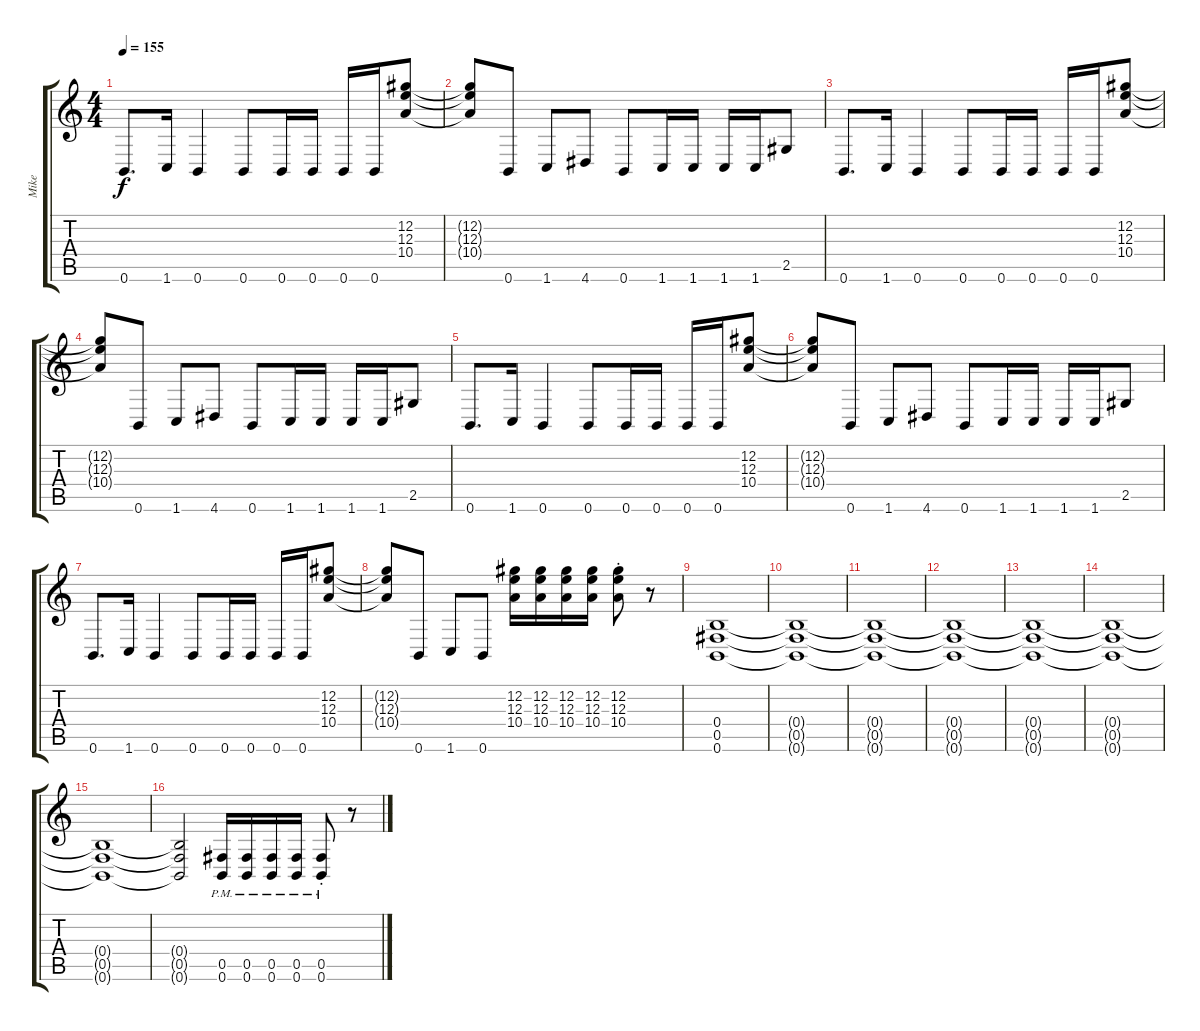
\track ("Mike" "Mike") {instrument distortionguitar}
\staff {score tabs}
\tuning (Db4 Ab3 E3 B2 Gb2 B1) {hide}
\ts (4 4)
\tempo 155
\clef g2
\ks c
0.6.8{d dy f} 1.6.16 0.6.4 0.6.8 0.6.16 0.6.16 0.6.16 0.6.16 (12.2 12.3 10.4).8 |
(12.2{t} 12.3{t} 10.4{t}).8 0.6.8 1.6.8 4.6.8 0.6.8 1.6.16 1.6.16 1.6.16 1.6.16 2.5.8 |
0.6.8{d} 1.6.16 0.6.4 0.6.8 0.6.16 0.6.16 0.6.16 0.6.16 (12.2 12.3 10.4).8 |
(12.2{t} 12.3{t} 10.4{t}).8 0.6.8 1.6.8 4.6.8 0.6.8 1.6.16 1.6.16 1.6.16 1.6.16 2.5.8 |
0.6.8{d} 1.6.16 0.6.4 0.6.8 0.6.16 0.6.16 0.6.16 0.6.16 (12.2 12.3 10.4).8 |
(12.2{t} 12.3{t} 10.4{t}).8 0.6.8 1.6.8 4.6.8 0.6.8 1.6.16 1.6.16 1.6.16 1.6.16 2.5.8 |
0.6.8{d} 1.6.16 0.6.4 0.6.8 0.6.16 0.6.16 0.6.16 0.6.16 (12.2 12.3 10.4).8 |
(12.2{t} 12.3{t} 10.4{t}).8 0.6.8 1.6.8 0.6.8 (12.2 12.3 10.4).16 (12.2 12.3 10.4).16 (12.2 12.3 10.4).16 (12.2 12.3 10.4).16 (12.2{st} 12.3{st} 10.4{st}).8 r.8 |
(0.4 0.5 0.6).1 |
(0.4{t} 0.5{t} 0.6{t}).1 |
(0.4{t} 0.5{t} 0.6{t}).1 |
(0.4{t} 0.5{t} 0.6{t}).1 |
(0.4{t} 0.5{t} 0.6{t}).1 |
(0.4{t} 0.5{t} 0.6{t}).1 |
(0.4{t} 0.5{t} 0.6{t}).1 |
(0.4{t} 0.5{t} 0.6{t}).2 (0.5{pm} 0.6{pm}).16 (0.5{pm} 0.6{pm}).16 (0.5{pm} 0.6{pm}).16 (0.5{pm} 0.6{pm}).16 (0.5{pm} 0.6{pm st}).8 r.8
